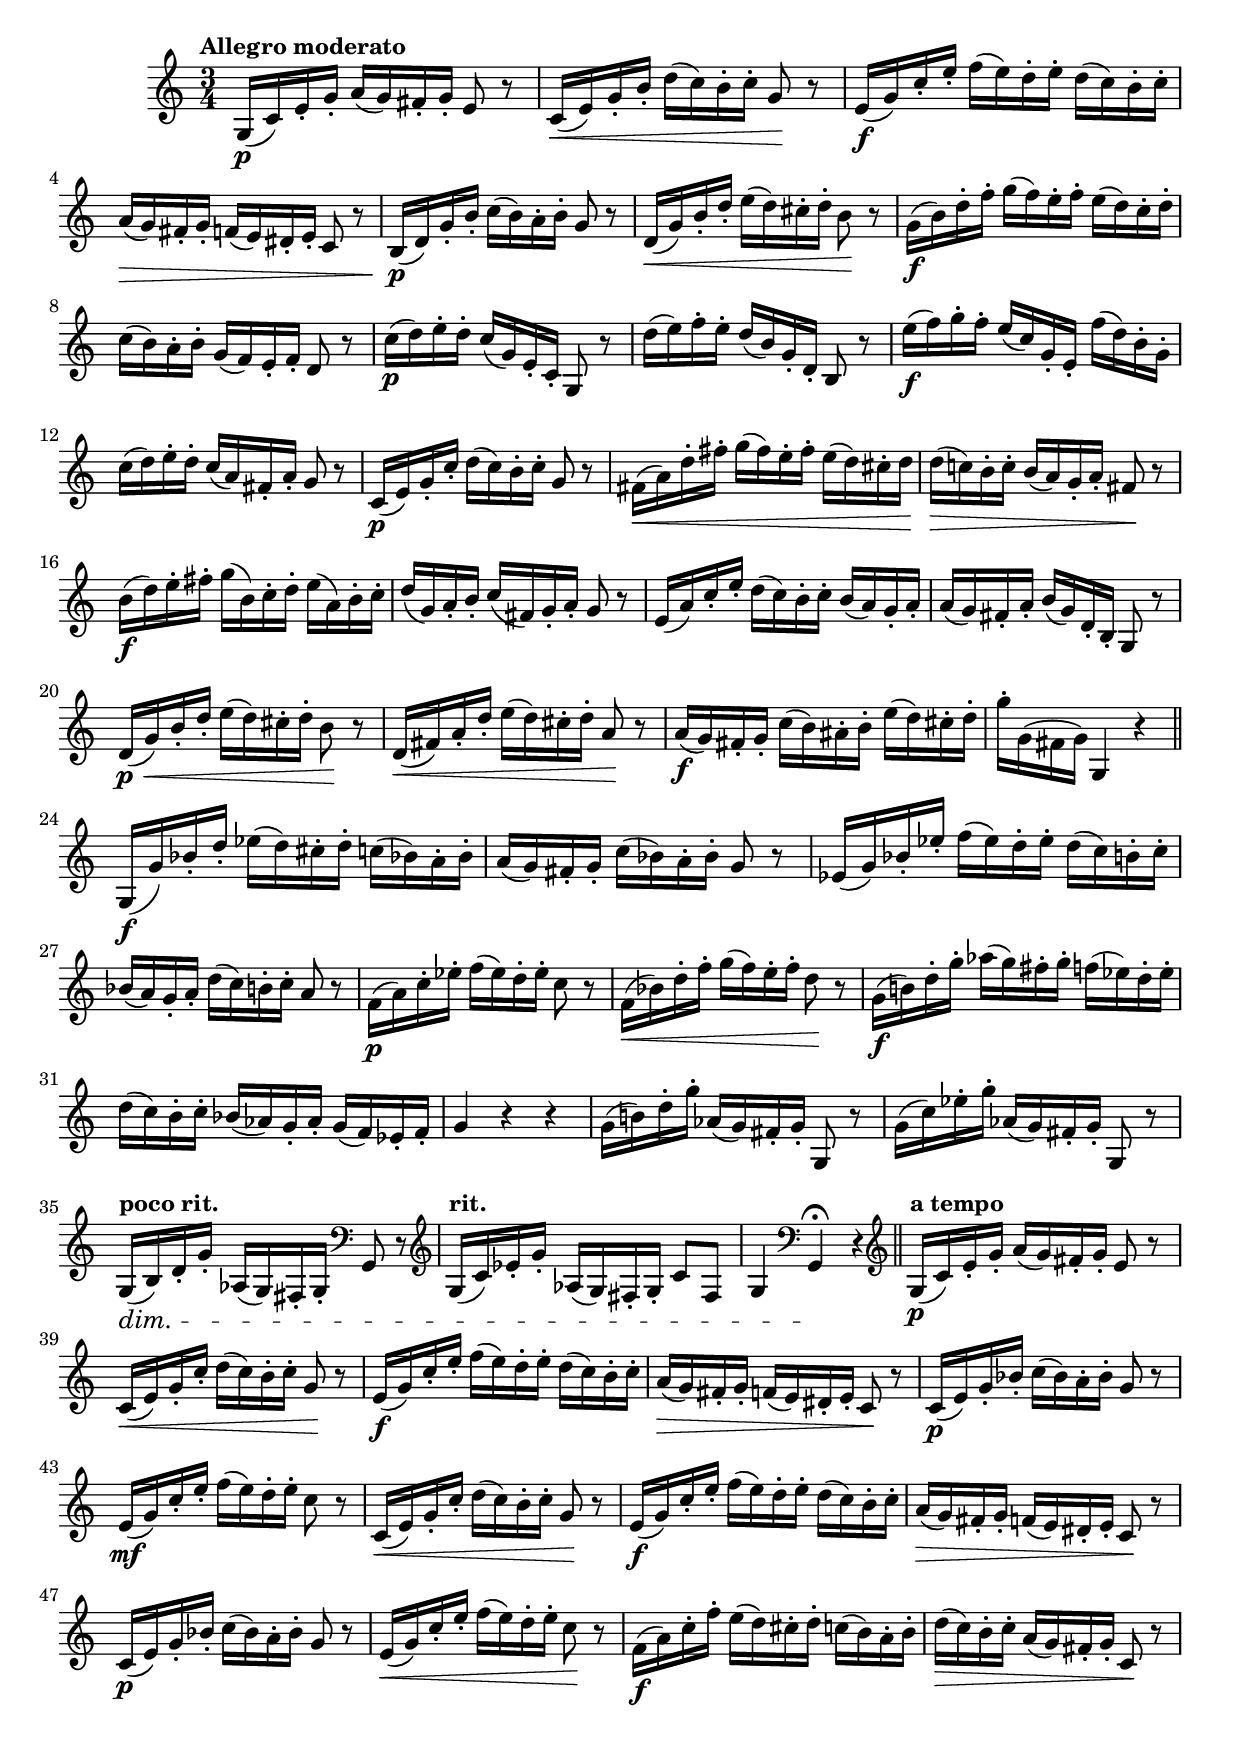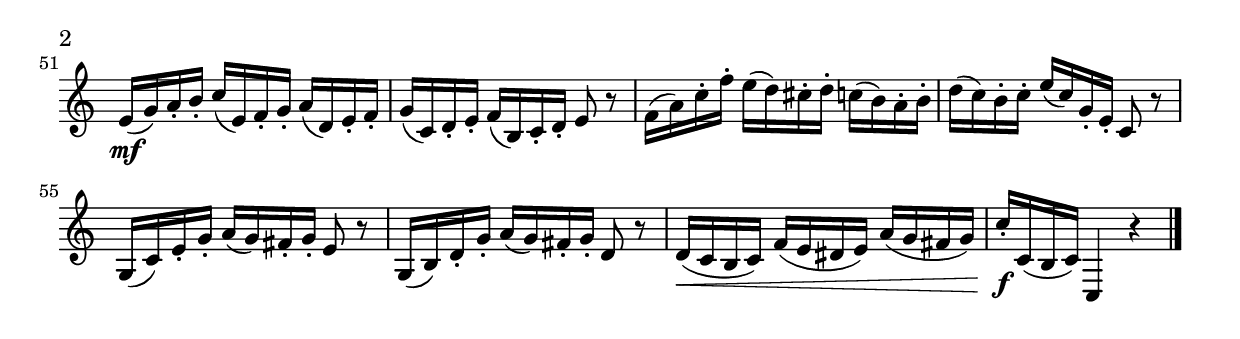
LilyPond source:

\version "2.22.0"

\include "settings.ily"

\relative {
  \language "english"

  \transposition f

  \tempo "Allegro moderato"

  \key c \major
  \time 3/4

  g16( \p c) e-. g-. a( g) f-sharp-. g-. e8 r |
  c16( \< e) g-. b-. d( c) b-. c-. g8 \! r |
  e16( \f g) c-. e-. f( e) d-. e-. d( c) b-. c-. |
  a16( \> g) f-sharp-. g-. f( e) d-sharp-. e-. c8 r |
  b16( \p d) g-. b-. c( b) a-. b-. g8 r |
  d16( \< g) b-. d-. e( d) c-sharp-. d-. b8 \! r |
  g16( \f b) d-. f-. g( f) e-. f-. e( d) c-. d-. |
  c16( b) a-. b-. g( f) e-. f-. d8 r |
  c'16( \p d) e-. d-. c( g) e-. c-. g8 r |
  d''16( e) f-. e-. d( b) g-. d-. b8 r |
  e'16( \f f) g-. f-. e( c) g-. e-. f'( d) b-. g-. |
  c16( d) e-. d-. c( a) f-sharp-. a-. g8 r |
  c,16( \p e) g-. c-. d( c) b-. c-. g8 r |
  f-sharp16( \< a) d-. f-sharp-. g( f-sharp) e-. f-sharp-. e( d) c-sharp-. d |
  d16( \> c!) b-. c-. b( a) g-. a-. f-sharp8 \! r |
  b16( \f d) e-. f-sharp-. g( b,) c-. d-. e( a,) b-. c-. |
  d16( g,) a-. b-. c( f-sharp,) g-. a-.
    g8 % The 1st edition has b here.
    r |
  e16( a) c-. e-. d( c) b-. c-. b( a) g-. a-. |
  a16( g) f-sharp-. a-. b( g) d-. b-. g8 r |
  d'16( \p \< g) b-. d-. e( d) c-sharp-. d-. b8 \! r |
  d,16( \< f-sharp) a-. d-. e( d) c-sharp-. d-. a8 \! r |
  a16( \f g) f-sharp-. g-. c( b) a-sharp-. b-. e( d) c-sharp-. d-. |
  g16-. g,( f-sharp g) g,4 r | \bar "||"

  g16( \f g') b-flat-. d-. e-flat( d) c-sharp-. d-. c( b-flat!) a-. b-flat-. |
  a16( g) f-sharp-. g-. c( b-flat) a-. b-flat-. g8 r |
  e-flat16( g) b-flat-. e-flat-. f( e-flat) d-. e-flat-. d( c) b-. c-. |
  b-flat16( a) g-. a-. d( c) b-. c-. a8 r |
  f16( \p a) c-. e-flat-. f( e-flat) d-. e-flat-. c8 r |
  f,16( \< b-flat) d-. f-. g( f) e-. f-. d8 \! r |
  g,16( \f b!) d-. g-. a-flat( g) f-sharp-. g-. f( e-flat) d-. e-flat-. |
  d16( c) b-. c -.b-flat( a-flat) g-. a-flat-. g( f) e-flat-. f-. |
  g4 r r |
  g16( b!) d-. g-. a-flat,( g) f-sharp-. g-. g,8 r |
  g'16( c) e-flat-. g-. a-flat,( g) f-sharp-. g-. g,8 r |
  \tempo "poco rit."
  g16( \dim b) d-. g-. \tweak NoteColumn.X-offset #1 a-flat,( g) f-sharp-. g-. \clef \bass-clef-name g,8 r |
  \tempo \markup { \combine
    "rit."
    \transparent "p" % This aligns the baselines of “rit.” and “poco rit.”.
  }
  \clef "treble" g'16( c) e-flat-. g-. \tweak NoteColumn.X-offset #1 a-flat,( g) f-sharp-. g-. c8 f-sharp, |
  g4 \clef \bass-clef-name g,4\fermata \! r | \bar "||"

  \tempo "a tempo"
  \clef "treble" g'16( \p c) e-. g-. a( g) f-sharp-. g-. e8 r |
  c16( \< e) g-. c-. d( c) b-. c-. g8 \! r |
  e16( \f g) c-. e-. f( e) d-. e-. d( c) b-. c-. |
  a16( \> g) f-sharp-. g-. f( e) d-sharp-. e-. c8 \! r |
  c16( \p e) g-. b-flat-. c( b-flat) a-. b-flat-. g8 r |
  e16( \mf g) c-. e-. f( e) d-. e-. c8 r |

  % These measures are not in the 1st edition.
  c,16( \< e) g-. c-. d( c) b-. c-. g8 \! r |
  e16( \f g) c-. e-. f( e) d-. e-. d( c) b-. c-. |
  a16( \> g) f-sharp-. g-. f( e) d-sharp-. e-. c8 \! r |
  c16( \p e) g-. b-flat-. c( b-flat) a-. b-flat-. g8 r |
  e16( \< g) c-. e-. f( e) d-. e-. c8 \! r |

  f,16( \f a) c-. f-. e( d) c-sharp-. d-. c( b) a-. b-. |
  d16( \> c) b-. c-. a( g) f-sharp-. g-. c,8 \! r |
  e16( \mf g) a-. b-. c( e,) f-. g-. a( d,) e-. f-. |
  g16( c,) d-. e-. f( b,) c-. d-. e8 r |
  f16( a)
    c-. % The 1st edition has d here.
    f-. e( d) c-sharp-. d-. c( b) a-. b-. |
  d16( c) b-. c-. e( c) g-. e-. c8 r |
  g16( c) e-. g-. a( g) f-sharp-. g-. e8 r |
  g,16( b) d-.
    g-. % The 1st edition has f here.
    a( g) f-sharp-. g-. d8 r |
  d16( \< c b c) f( e d-sharp e) a( g f-sharp g) |
  c-. \f c,( b c) c,4 r | \bar "|."
}
